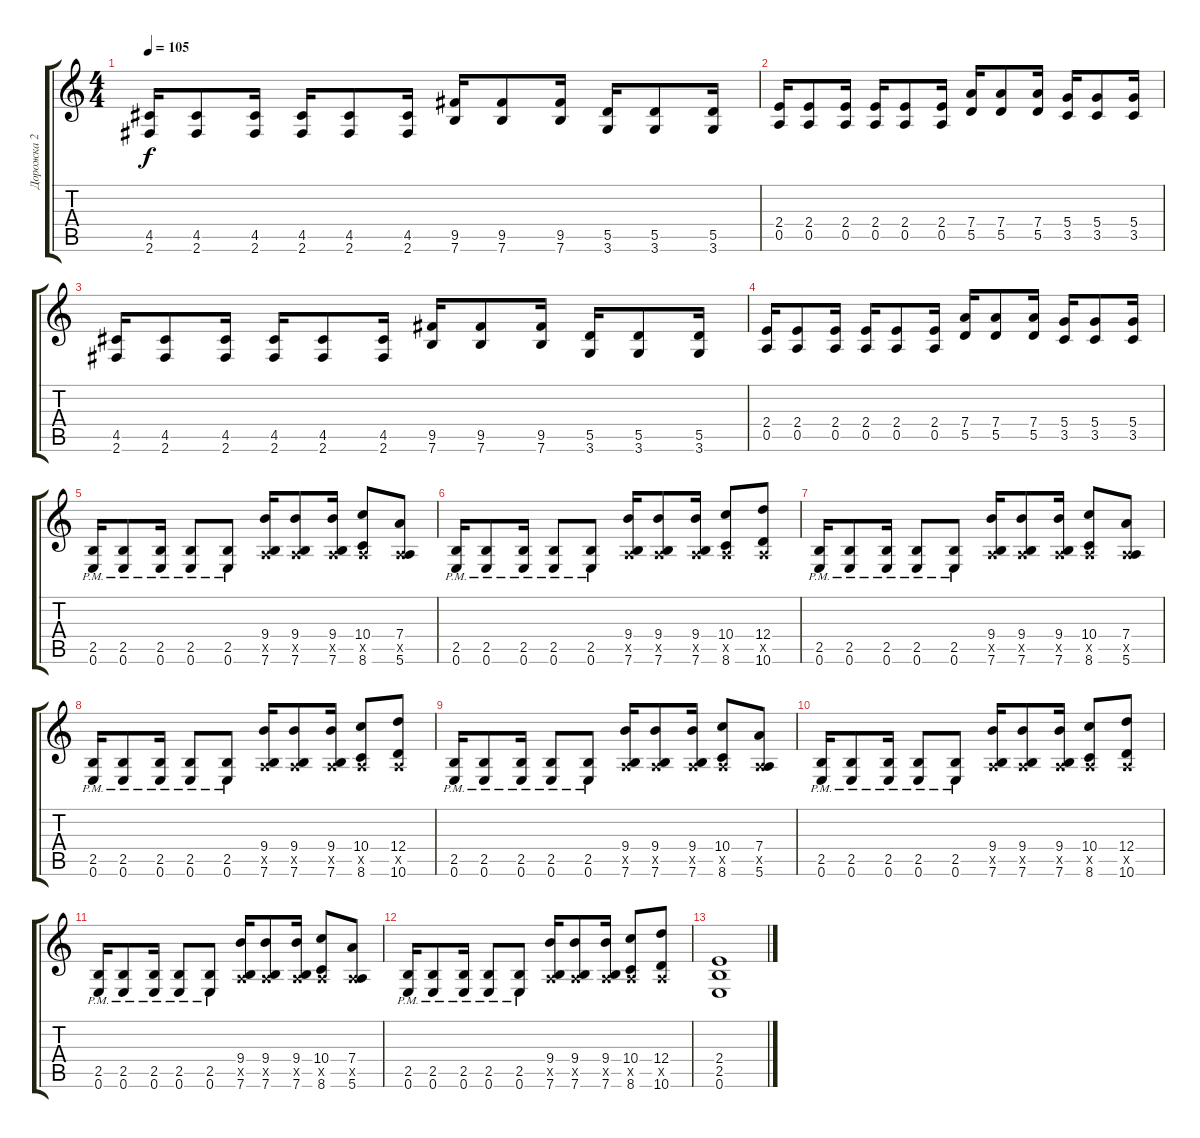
\track ("Дорожка 2" "Дорожка 2") {instrument distortionguitar}
\staff {score tabs}
\tuning (E4 B3 G3 D3 A2 E2) {hide}
\ts (4 4)
\tempo 105
\clef g2
\ks c
(4.5 2.6).16{dy f} (4.5 2.6).8 (4.5 2.6).16 (4.5 2.6).16 (4.5 2.6).8 (4.5 2.6).16 (9.5 7.6).16 (9.5 7.6).8 (9.5 7.6).16 (5.5 3.6).16 (5.5 3.6).8 (5.5 3.6).16 |
(2.4 0.5).16 (2.4 0.5).8 (2.4 0.5).16 (2.4 0.5).16 (2.4 0.5).8 (2.4 0.5).16 (7.4 5.5).16 (7.4 5.5).8 (7.4 5.5).16 (5.4 3.5).16 (5.4 3.5).8 (5.4 3.5).16 |
(4.5 2.6).16 (4.5 2.6).8 (4.5 2.6).16 (4.5 2.6).16 (4.5 2.6).8 (4.5 2.6).16 (9.5 7.6).16 (9.5 7.6).8 (9.5 7.6).16 (5.5 3.6).16 (5.5 3.6).8 (5.5 3.6).16 |
(2.4 0.5).16 (2.4 0.5).8 (2.4 0.5).16 (2.4 0.5).16 (2.4 0.5).8 (2.4 0.5).16 (7.4 5.5).16 (7.4 5.5).8 (7.4 5.5).16 (5.4 3.5).16 (5.4 3.5).8 (5.4 3.5).16 |
(2.5{pm} 0.6{pm}).16 (2.5{pm} 0.6{pm}).8 (2.5{pm} 0.6{pm}).16 (2.5{pm} 0.6{pm}).8 (2.5{pm} 0.6{pm}).8 (9.4 0.5{x} 7.6).16 (9.4 0.5{x} 7.6).8 (9.4 0.5{x} 7.6).16 (10.4 0.5{x} 8.6).8 (7.4 0.5{x} 5.6).8 |
(2.5{pm} 0.6{pm}).16 (2.5{pm} 0.6{pm}).8 (2.5{pm} 0.6{pm}).16 (2.5{pm} 0.6{pm}).8 (2.5{pm} 0.6{pm}).8 (9.4 0.5{x} 7.6).16 (9.4 0.5{x} 7.6).8 (9.4 0.5{x} 7.6).16 (10.4 0.5{x} 8.6).8 (12.4 0.5{x} 10.6).8 |
(2.5{pm} 0.6{pm}).16 (2.5{pm} 0.6{pm}).8 (2.5{pm} 0.6{pm}).16 (2.5{pm} 0.6{pm}).8 (2.5{pm} 0.6{pm}).8 (9.4 0.5{x} 7.6).16 (9.4 0.5{x} 7.6).8 (9.4 0.5{x} 7.6).16 (10.4 0.5{x} 8.6).8 (7.4 0.5{x} 5.6).8 |
(2.5{pm} 0.6{pm}).16 (2.5{pm} 0.6{pm}).8 (2.5{pm} 0.6{pm}).16 (2.5{pm} 0.6{pm}).8 (2.5{pm} 0.6{pm}).8 (9.4 0.5{x} 7.6).16 (9.4 0.5{x} 7.6).8 (9.4 0.5{x} 7.6).16 (10.4 0.5{x} 8.6).8 (12.4 0.5{x} 10.6).8 |
(2.5{pm} 0.6{pm}).16 (2.5{pm} 0.6{pm}).8 (2.5{pm} 0.6{pm}).16 (2.5{pm} 0.6{pm}).8 (2.5{pm} 0.6{pm}).8 (9.4 0.5{x} 7.6).16 (9.4 0.5{x} 7.6).8 (9.4 0.5{x} 7.6).16 (10.4 0.5{x} 8.6).8 (7.4 0.5{x} 5.6).8 |
(2.5{pm} 0.6{pm}).16 (2.5{pm} 0.6{pm}).8 (2.5{pm} 0.6{pm}).16 (2.5{pm} 0.6{pm}).8 (2.5{pm} 0.6{pm}).8 (9.4 0.5{x} 7.6).16 (9.4 0.5{x} 7.6).8 (9.4 0.5{x} 7.6).16 (10.4 0.5{x} 8.6).8 (12.4 0.5{x} 10.6).8 |
(2.5{pm} 0.6{pm}).16 (2.5{pm} 0.6{pm}).8 (2.5{pm} 0.6{pm}).16 (2.5{pm} 0.6{pm}).8 (2.5{pm} 0.6{pm}).8 (9.4 0.5{x} 7.6).16 (9.4 0.5{x} 7.6).8 (9.4 0.5{x} 7.6).16 (10.4 0.5{x} 8.6).8 (7.4 0.5{x} 5.6).8 |
(2.5{pm} 0.6{pm}).16 (2.5{pm} 0.6{pm}).8 (2.5{pm} 0.6{pm}).16 (2.5{pm} 0.6{pm}).8 (2.5{pm} 0.6{pm}).8 (9.4 0.5{x} 7.6).16 (9.4 0.5{x} 7.6).8 (9.4 0.5{x} 7.6).16 (10.4 0.5{x} 8.6).8 (12.4 0.5{x} 10.6).8 |
(2.4 2.5 0.6).1
